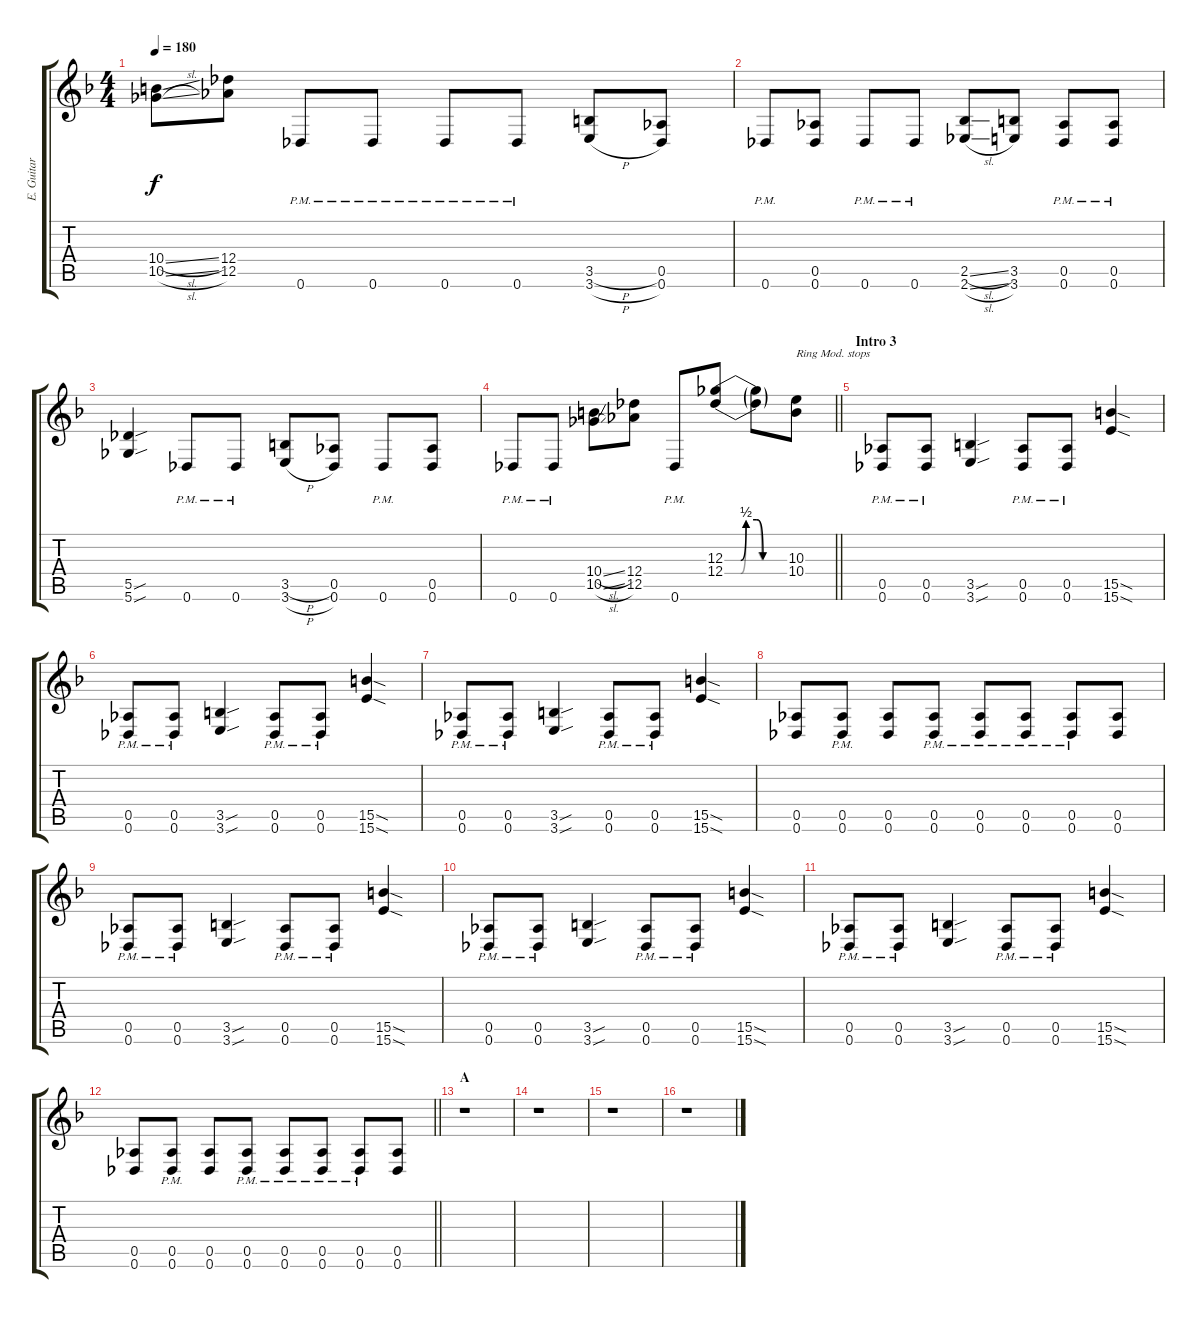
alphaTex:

\track ("E. Guitar I" "E. Guitar ") {instrument distortionguitar}
\staff {score tabs}
\tuning (Eb4 Bb3 Gb3 Db3 Ab2 Db2) {hide}
\ts (4 4)
\tempo 180
\clef g2
\ks f
(10.4{sl} 10.5{sl}).8{dy f} (12.4 12.5).8 0.6{pm}.8 0.6{pm}.8 0.6{pm}.8 0.6{pm}.8 (3.5{h} 3.6{h}).8 (0.5 0.6).8 |
0.6{pm}.8 (0.5 0.6).8 0.6{pm}.8 0.6{pm}.8 (2.5{sl} 2.6{sl}).8 (3.5 3.6).8 (0.5{pm} 0.6{pm}).8 (0.5{pm} 0.6{pm}).8 |
(5.5{sou} 5.6{sou}).4 0.6{pm}.8 0.6{pm}.8 (3.5{h} 3.6{h}).8 (0.5 0.6).8 0.6{pm}.8 (0.5 0.6).8 |
\barLineRight lightlight
0.6{pm}.8 0.6{pm}.8 (10.4{sl} 10.5{sl}).8 (12.4 12.5).8 0.6{pm}.8 (12.3{be (custom 0 0 15 0 20 2 30 2 36 0 60 0)} 12.4{be (custom 0 0 15 0 20 2 30 2 35 0 60 0)}).8 (12.3{t} 12.4{t}).8 (10.3 10.4).8{txt "Ring Mod. stops"} |
\section ("" "Intro 3")
(0.5{pm} 0.6{pm}).8 (0.5{pm} 0.6{pm}).8 (3.5{sou} 3.6{sou}).4 (0.5{pm} 0.6{pm}).8 (0.5{pm} 0.6{pm}).8 (15.5{sod} 15.6{sod}).4 |
(0.5{pm} 0.6{pm}).8 (0.5{pm} 0.6{pm}).8 (3.5{sou} 3.6{sou}).4 (0.5{pm} 0.6{pm}).8 (0.5{pm} 0.6{pm}).8 (15.5{sod} 15.6{sod}).4 |
(0.5{pm} 0.6{pm}).8 (0.5{pm} 0.6{pm}).8 (3.5{sou} 3.6{sou}).4 (0.5{pm} 0.6{pm}).8 (0.5{pm} 0.6{pm}).8 (15.5{sod} 15.6{sod}).4 |
(0.5 0.6).8 (0.5{pm} 0.6{pm}).8 (0.5 0.6).8 (0.5{pm} 0.6{pm}).8 (0.5{pm} 0.6{pm}).8 (0.5{pm} 0.6{pm}).8 (0.5{pm} 0.6{pm}).8 (0.5 0.6).8 |
(0.5{pm} 0.6{pm}).8 (0.5{pm} 0.6{pm}).8 (3.5{sou} 3.6{sou}).4 (0.5{pm} 0.6{pm}).8 (0.5{pm} 0.6{pm}).8 (15.5{sod} 15.6{sod}).4 |
(0.5{pm} 0.6{pm}).8 (0.5{pm} 0.6{pm}).8 (3.5{sou} 3.6{sou}).4 (0.5{pm} 0.6{pm}).8 (0.5{pm} 0.6{pm}).8 (15.5{sod} 15.6{sod}).4 |
(0.5{pm} 0.6{pm}).8 (0.5{pm} 0.6{pm}).8 (3.5{sou} 3.6{sou}).4 (0.5{pm} 0.6{pm}).8 (0.5{pm} 0.6{pm}).8 (15.5{sod} 15.6{sod}).4 |
\barLineRight lightlight
(0.5 0.6).8 (0.5{pm} 0.6{pm}).8 (0.5 0.6).8 (0.5{pm} 0.6{pm}).8 (0.5{pm} 0.6{pm}).8 (0.5{pm} 0.6{pm}).8 (0.5{pm} 0.6{pm}).8 (0.5 0.6).8 |
\section ("" "A")
r.1 |
r.1 |
r.1 |
r.1
